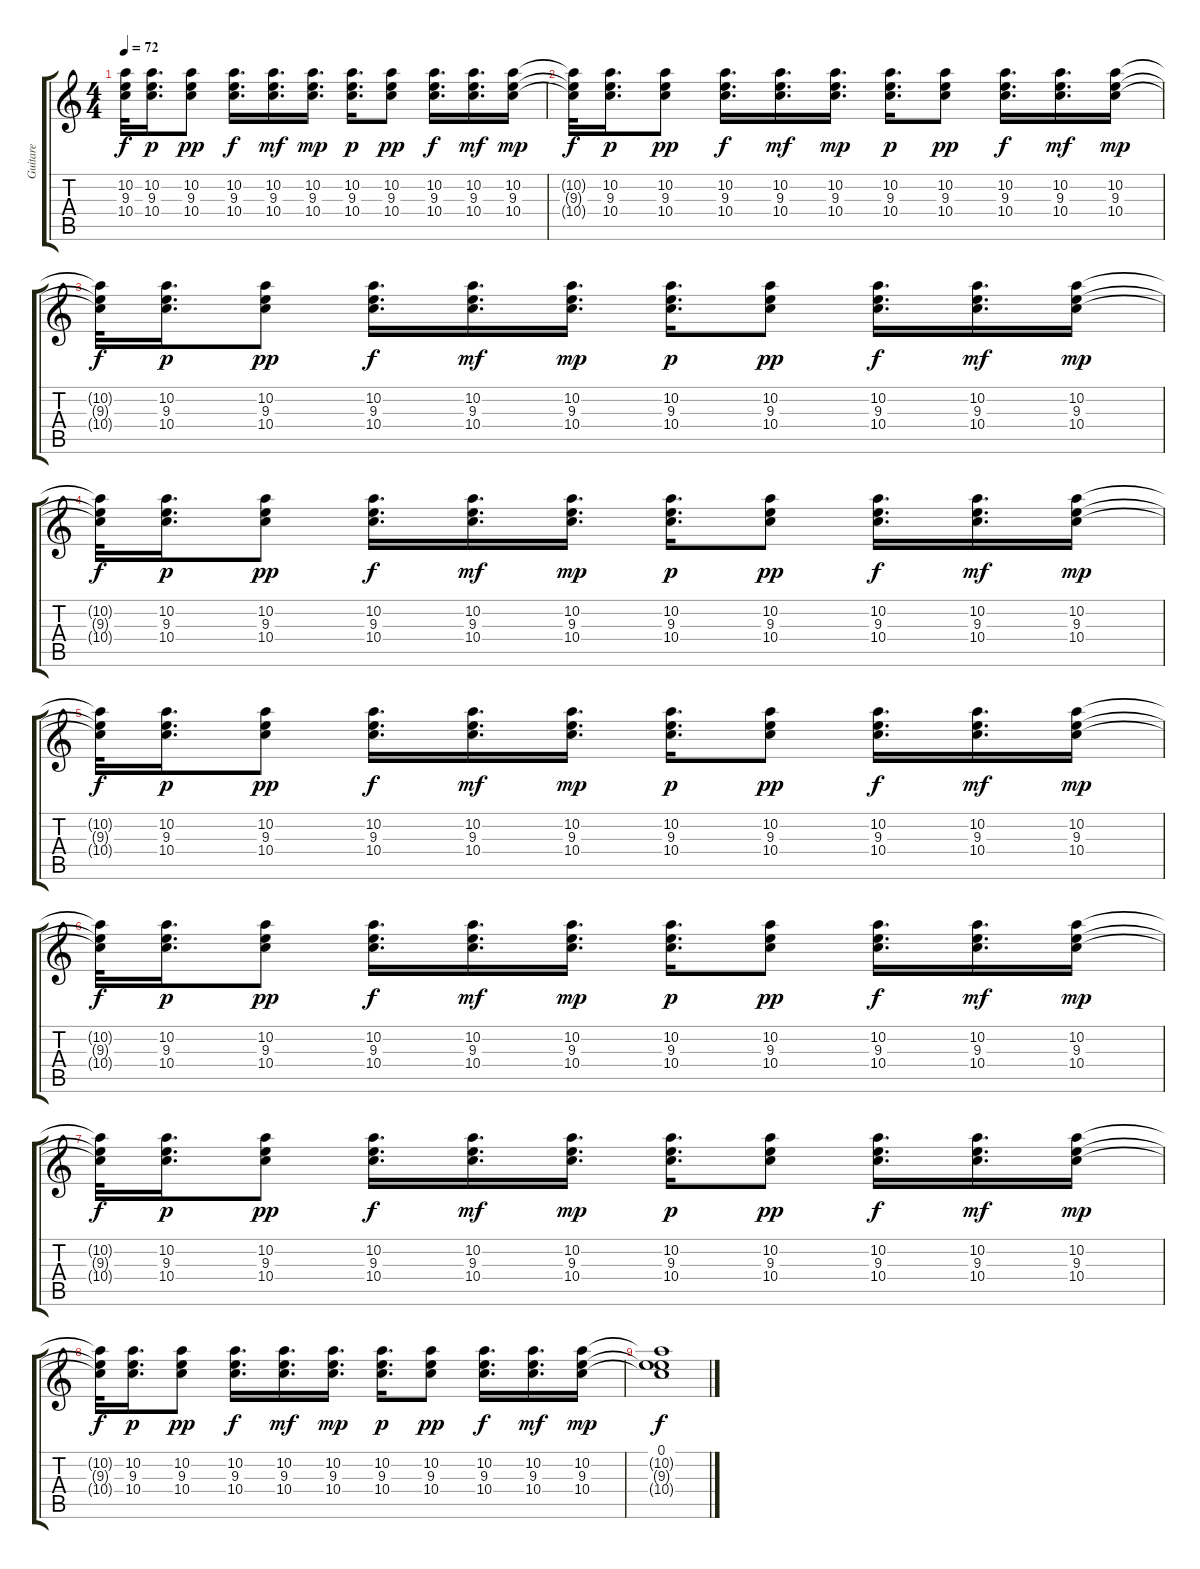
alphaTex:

\track ("Guitare" "Guitare") {instrument distortionguitar}
\staff {score tabs}
\tuning (E4 B3 G3 D3 A2 D2) {hide}
\ts (4 4)
\tempo 72
\clef g2
\ks c
(10.2{t} 9.3{t} 10.4{t}).32{dy f volume 12 instrument electricguitarjazz} (10.2 9.3 10.4).16{d dy p} (10.2 9.3 10.4).8{dy pp} (10.2 9.3 10.4).16{d dy f} (10.2 9.3 10.4).16{d dy mf} (10.2 9.3 10.4).16{d dy mp} (10.2 9.3 10.4).16{d dy p} (10.2 9.3 10.4).8{dy pp} (10.2 9.3 10.4).16{d dy f} (10.2 9.3 10.4).16{d dy mf} (10.2 9.3 10.4).16{dy mp} |
(10.2{t} 9.3{t} 10.4{t}).32{dy f volume 12 instrument electricguitarjazz} (10.2 9.3 10.4).16{d dy p} (10.2 9.3 10.4).8{dy pp} (10.2 9.3 10.4).16{d dy f} (10.2 9.3 10.4).16{d dy mf} (10.2 9.3 10.4).16{d dy mp} (10.2 9.3 10.4).16{d dy p} (10.2 9.3 10.4).8{dy pp} (10.2 9.3 10.4).16{d dy f} (10.2 9.3 10.4).16{d dy mf} (10.2 9.3 10.4).16{dy mp} |
(10.2{t} 9.3{t} 10.4{t}).32{dy f volume 12 instrument electricguitarjazz} (10.2 9.3 10.4).16{d dy p} (10.2 9.3 10.4).8{dy pp} (10.2 9.3 10.4).16{d dy f} (10.2 9.3 10.4).16{d dy mf} (10.2 9.3 10.4).16{d dy mp} (10.2 9.3 10.4).16{d dy p} (10.2 9.3 10.4).8{dy pp} (10.2 9.3 10.4).16{d dy f} (10.2 9.3 10.4).16{d dy mf} (10.2 9.3 10.4).16{dy mp} |
(10.2{t} 9.3{t} 10.4{t}).32{dy f volume 12 instrument electricguitarjazz} (10.2 9.3 10.4).16{d dy p} (10.2 9.3 10.4).8{dy pp} (10.2 9.3 10.4).16{d dy f} (10.2 9.3 10.4).16{d dy mf} (10.2 9.3 10.4).16{d dy mp} (10.2 9.3 10.4).16{d dy p} (10.2 9.3 10.4).8{dy pp} (10.2 9.3 10.4).16{d dy f} (10.2 9.3 10.4).16{d dy mf} (10.2 9.3 10.4).16{dy mp} |
(10.2{t} 9.3{t} 10.4{t}).32{dy f volume 12 instrument electricguitarjazz} (10.2 9.3 10.4).16{d dy p} (10.2 9.3 10.4).8{dy pp} (10.2 9.3 10.4).16{d dy f} (10.2 9.3 10.4).16{d dy mf} (10.2 9.3 10.4).16{d dy mp} (10.2 9.3 10.4).16{d dy p} (10.2 9.3 10.4).8{dy pp} (10.2 9.3 10.4).16{d dy f} (10.2 9.3 10.4).16{d dy mf} (10.2 9.3 10.4).16{dy mp} |
(10.2{t} 9.3{t} 10.4{t}).32{dy f volume 12 instrument electricguitarjazz} (10.2 9.3 10.4).16{d dy p} (10.2 9.3 10.4).8{dy pp} (10.2 9.3 10.4).16{d dy f} (10.2 9.3 10.4).16{d dy mf} (10.2 9.3 10.4).16{d dy mp} (10.2 9.3 10.4).16{d dy p} (10.2 9.3 10.4).8{dy pp} (10.2 9.3 10.4).16{d dy f} (10.2 9.3 10.4).16{d dy mf} (10.2 9.3 10.4).16{dy mp} |
(10.2{t} 9.3{t} 10.4{t}).32{dy f volume 12 instrument electricguitarjazz} (10.2 9.3 10.4).16{d dy p} (10.2 9.3 10.4).8{dy pp} (10.2 9.3 10.4).16{d dy f} (10.2 9.3 10.4).16{d dy mf} (10.2 9.3 10.4).16{d dy mp} (10.2 9.3 10.4).16{d dy p} (10.2 9.3 10.4).8{dy pp} (10.2 9.3 10.4).16{d dy f} (10.2 9.3 10.4).16{d dy mf} (10.2 9.3 10.4).16{dy mp} |
(10.2{t} 9.3{t} 10.4{t}).32{dy f volume 12 instrument electricguitarjazz} (10.2 9.3 10.4).16{d dy p} (10.2 9.3 10.4).8{dy pp} (10.2 9.3 10.4).16{d dy f} (10.2 9.3 10.4).16{d dy mf} (10.2 9.3 10.4).16{d dy mp} (10.2 9.3 10.4).16{d dy p} (10.2 9.3 10.4).8{dy pp} (10.2 9.3 10.4).16{d dy f} (10.2 9.3 10.4).16{d dy mf} (10.2 9.3 10.4).16{dy mp} |
(0.1 10.2{t} 9.3{t} 10.4{t}).1{dy f}
